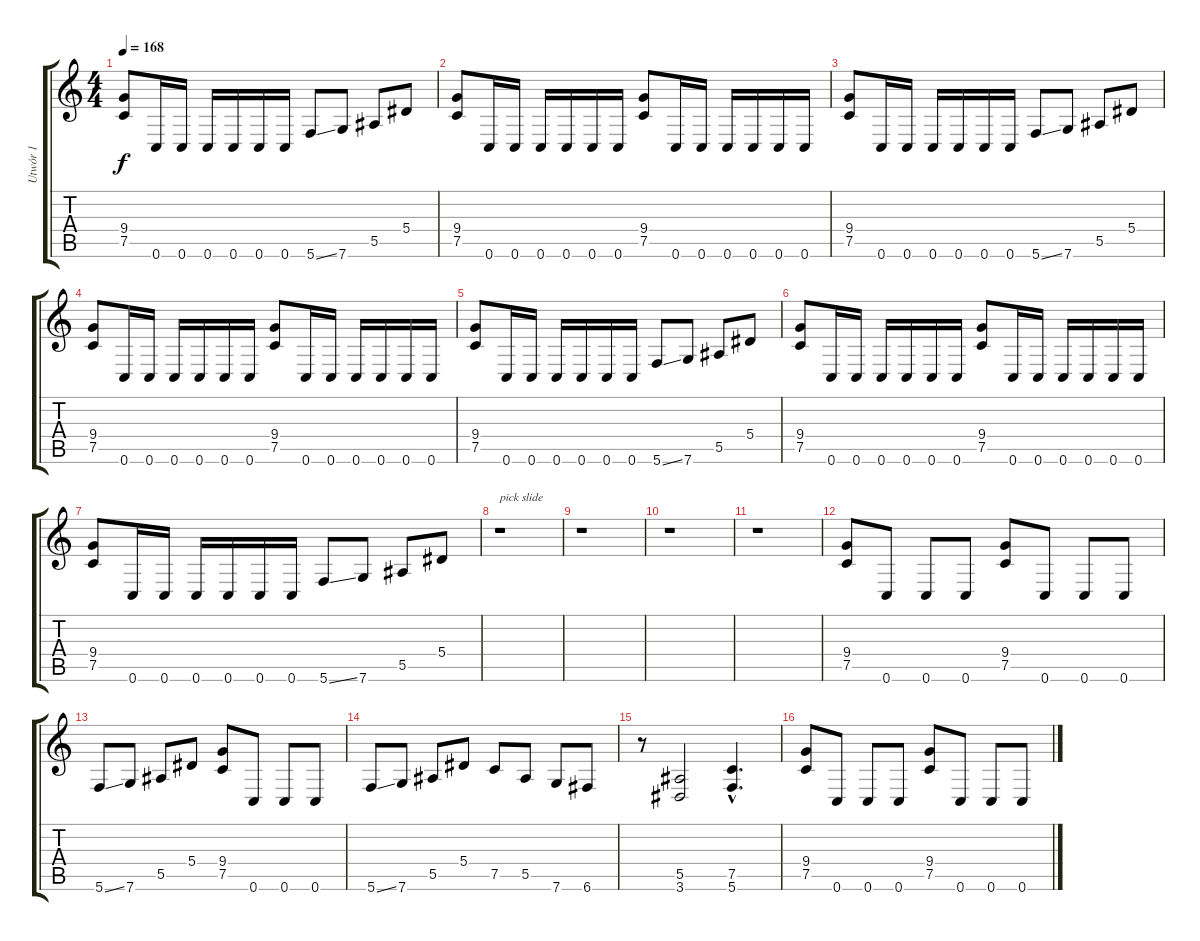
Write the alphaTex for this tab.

\track ("Utwór 1" "Utwór 1") {instrument overdrivenguitar}
\staff {score tabs}
\tuning (C4 G3 Eb3 Bb2 F2 C2) {hide}
\ts (4 4)
\tempo 168
\clef g2
\ks c
(9.4 7.5).8{dy f} 0.6.16 0.6.16 0.6.16 0.6.16 0.6.16 0.6.16 5.6{ss}.8 7.6.8 5.5.8 5.4.8 |
(9.4 7.5).8 0.6.16 0.6.16 0.6.16 0.6.16 0.6.16 0.6.16 (9.4 7.5).8 0.6.16 0.6.16 0.6.16 0.6.16 0.6.16 0.6.16 |
(9.4 7.5).8 0.6.16 0.6.16 0.6.16 0.6.16 0.6.16 0.6.16 5.6{ss}.8 7.6.8 5.5.8 5.4.8 |
(9.4 7.5).8 0.6.16 0.6.16 0.6.16 0.6.16 0.6.16 0.6.16 (9.4 7.5).8 0.6.16 0.6.16 0.6.16 0.6.16 0.6.16 0.6.16 |
(9.4 7.5).8 0.6.16 0.6.16 0.6.16 0.6.16 0.6.16 0.6.16 5.6{ss}.8 7.6.8 5.5.8 5.4.8 |
(9.4 7.5).8 0.6.16 0.6.16 0.6.16 0.6.16 0.6.16 0.6.16 (9.4 7.5).8 0.6.16 0.6.16 0.6.16 0.6.16 0.6.16 0.6.16 |
(9.4 7.5).8 0.6.16 0.6.16 0.6.16 0.6.16 0.6.16 0.6.16 5.6{ss}.8 7.6.8 5.5.8 5.4.8 |
r.1{txt "pick slide"} |
r.1 |
r.1 |
r.1 |
(9.4 7.5).8 0.6.8 0.6.8 0.6.8 (9.4 7.5).8 0.6.8 0.6.8 0.6.8 |
5.6{ss}.8 7.6.8 5.5.8 5.4.8 (9.4 7.5).8 0.6.8 0.6.8 0.6.8 |
5.6{ss}.8 7.6.8 5.5.8 5.4.8 7.5.8 5.5.8 7.6.8 6.6.8 |
r.8 (5.5 3.6).2 (7.5{hac} 5.6{hac}).4{d} |
(9.4 7.5).8 0.6.8 0.6.8 0.6.8 (9.4 7.5).8 0.6.8 0.6.8 0.6.8
